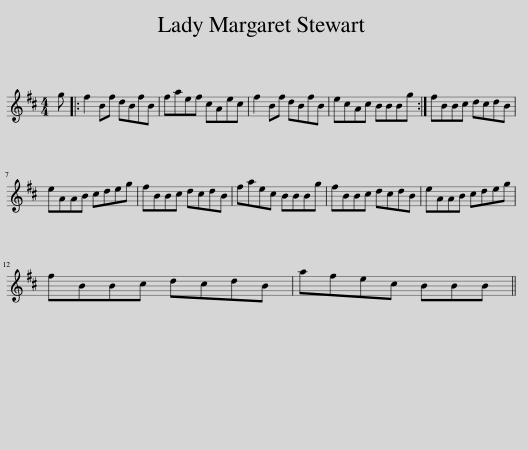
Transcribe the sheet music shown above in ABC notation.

X:1
L:1/8
M:4/4
I:linebreak $
K:Bmin
V:1 treble
V:1
 g |: f2 Bf dBfB | faef cAec | f2 Bf dBfB | ecAc BBBg :| %5
 fBBc dcdB |$ eAAB cdeg | fBBc dcdB | faec BBBg | fBBc dcdB | %10
 eAAB cdeg |$ fBBc dcdB | afec BBB || %13
